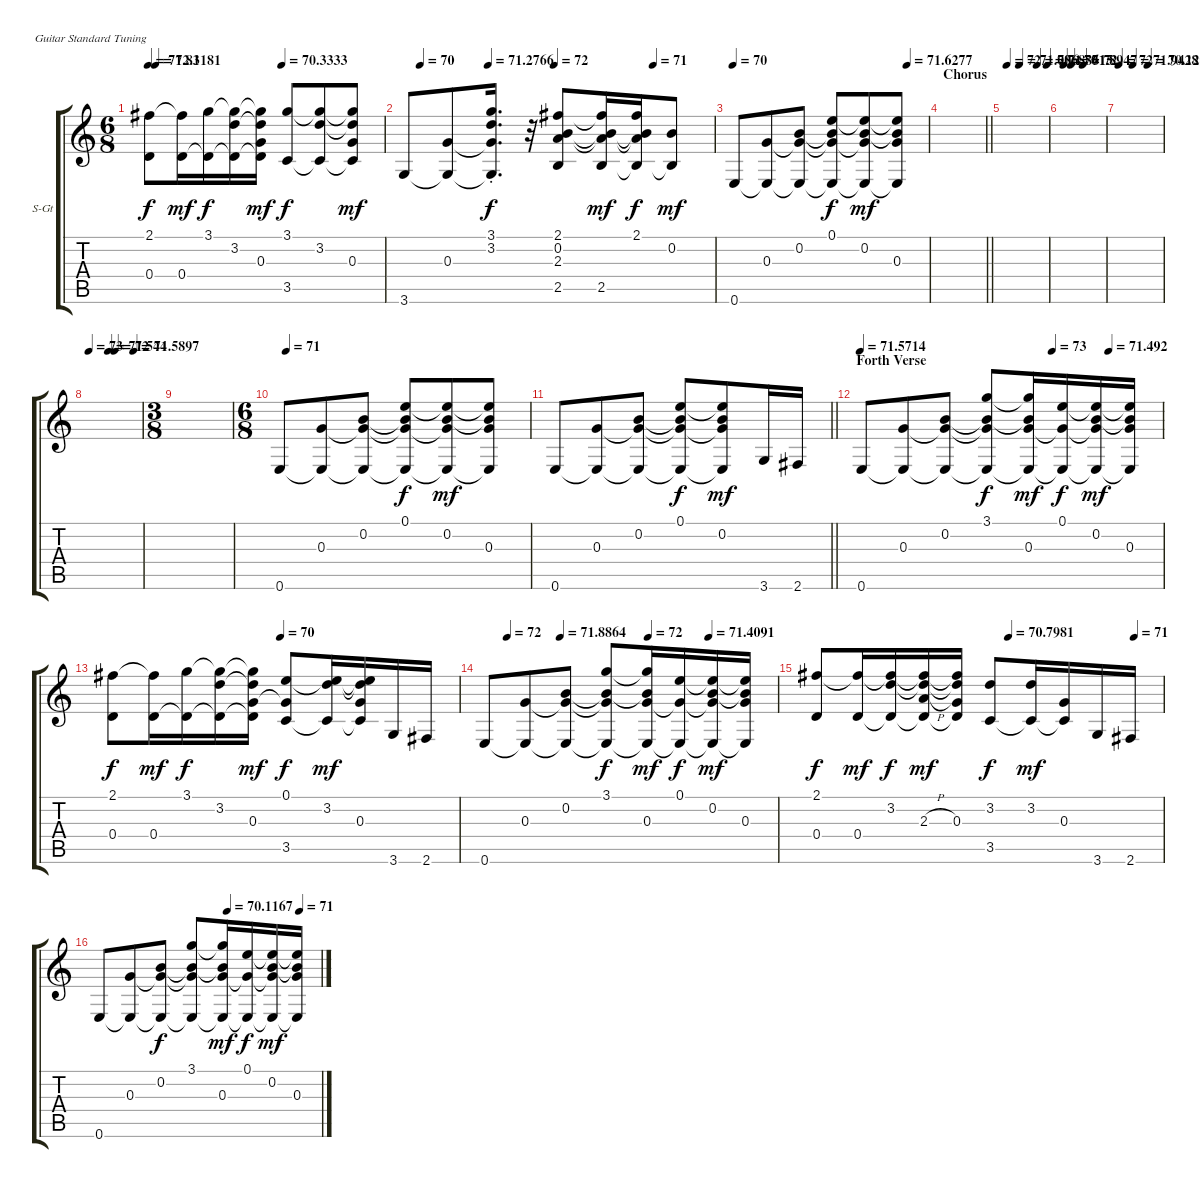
\bracketExtendMode groupsimilarinstruments
\firstSystemTrackNameOrientation horizontal
\otherSystemsTrackNameOrientation horizontal
\track ("Electric clean 1 " "S-Gt") {instrument acousticguitarsteel}
\staff {score tabs}
\tuning (E4 B3 G3 D3 A2 E2)
\ts (6 8)
\tempo
71.83
\tempo (72.1181 0.03125)
\tempo (70.3333 0.56875)
\accidentals auto
\clef g2
\ottava regular
\simile none
\ks c
(2.1 0.4).8{dy f} (0.4 2.1{t}).16{dy mf} (3.1 0.4{t}).16{dy f} (3.2 0.4{t} 3.1{t}).16 (0.3 0.4{t} 3.1{t} 3.2{t}).16{dy mf} (3.1 3.5).8{dy f} (3.2 3.1{t} 3.5{t}).8 (0.3 3.1{t} 3.2{t} 3.5{t}).8{dy mf} |
\tempo (70 0.05625)
\tempo (71.2766 0.275)
\tempo (72 0.4875)
\tempo (71 0.80625)
3.6.8 (0.3 3.6{t}).8 (3.1{st} 3.2{st} 3.6{st t} 0.3{st t}).16{d dy f} r.32 (2.1 0.2 2.3 2.5).8 (2.5 2.1{t} 0.2{t} 2.3{t}).16{dy mf} (2.1 2.3{t} 0.2{t} 2.5{t}).16{dy f} (0.2 2.5{t}).8{dy mf} |
\tempo 70
\tempo (71.6277 0.89375)
0.6.8 (0.3 0.6{t}).8 (0.2 0.6{t} 0.3{t}).8 (0.1 0.6{t} 0.3{t} 0.2{t}).8{dy f} (0.2 0.1{t} 0.6{t} 0.3{t}).8{dy mf} (0.3 0.1{t} 0.6{t} 0.2{t}).8 |
\section ("" "Chorus")
\barLineRight lightlight
|
\tempo (72 0.0625)
\tempo (71.0868 0.35)
\tempo (70 0.75625)
\tempo (71.8615 0.9875)
|
\tempo (70 0.05625)
\tempo (71.8947 0.23125)
\tempo (72 0.5)
|
\tempo (72 0.00625)
\tempo (71.9428 0.325)
\tempo (70.1293 0.66875)
|
\tempo (73 0.04375)
\tempo (71.544 0.4)
\tempo (72 0.51875)
\tempo (71.5897 0.8625)
|
\ts (3 8)
\beaming (8 3)
|
\ts (6 8)
\beaming (8 3 3)
\tempo (71 0.03125)
0.6.8 (0.3 0.6{t}).8 (0.2 0.6{t} 0.3{t}).8 (0.1 0.6{t} 0.3{t} 0.2{t}).8{dy f} (0.2 0.6{t} 0.3{t} 0.1{t}).8{dy mf} (0.3 0.6{t} 0.1{t} 0.2{t}).8 |
\barLineRight lightlight
0.6.8 (0.3 0.6{t}).8 (0.2 0.6{t} 0.3{t}).8 (0.1 0.6{t} 0.3{t} 0.2{t}).8{dy f} (0.2 0.6{t} 0.3{t} 0.1{t}).8{dy mf} 3.6.16 2.6.16 |
\section ("" "Forth Verse")
\tempo
71.5714
\tempo (73 0.6375)
\tempo (71.492 0.825)
0.6.8 (0.3 0.6{t}).8 (0.2 0.6{t} 0.3{t}).8 (3.1 0.6{t} 0.3{t} 0.2{t}).8{dy f} (0.3 0.6{t} 3.1{t} 0.2{t}).16{dy mf} (0.1 0.6{t} 0.3{t}).16{dy f} (0.2 0.6{t} 0.3{t} 0.1{t}).16{dy mf} (0.3 0.6{t} 0.1{t} 0.2{t}).16 |
\tempo (70 0.4875)
(2.1 0.4).8{dy f} (0.4 2.1{t}).16{dy mf} (3.1 0.4{t}).16{dy f} (3.2 0.4{t} 3.1{t}).16 (0.3 0.4{t} 3.1{t} 3.2{t}).16{dy mf} (0.1 3.5 0.3{t}).8{dy f} (3.2 3.5{t} 0.1{t}).16{dy mf} (0.3 3.5{t} 3.2{t} 0.1{t}).16 3.6.16 2.6.16 |
\tempo (72 0.08125)
\tempo (71.8864 0.2625)
\tempo (72 0.5625)
\tempo (71.4091 0.76875)
0.6.8 (0.3 0.6{t}).8 (0.2 0.6{t} 0.3{t}).8 (3.1 0.6{t} 0.3{t} 0.2{t}).8{dy f} (0.3 0.6{t} 3.1{t} 0.2{t}).16{dy mf} (0.1 0.6{t} 0.3{t}).16{dy f} (0.2 0.6{t} 0.3{t} 0.1{t}).16{dy mf} (0.3 0.6{t} 0.1{t} 0.2{t}).16 |
\tempo (70.7981 0.55625)
\tempo (71 0.91875)
(2.1 0.4).8{dy f} (0.4 2.1{t}).16{dy mf} (3.2 0.4{t} 2.1{t}).16{dy f} (2.3{h} 0.4{t} 2.1{t} 3.2{t}).16{dy mf} (0.3 0.4{t} 2.1{t} 3.2{t}).16 (3.2 3.5).8{dy f} (3.5{t} 3.2).16{dy mf} (3.5{t} 0.3).16 3.6.16 2.6.16 |
\tempo (70.1167 0.58125)
\tempo (71 0.90625)
0.6.8 (0.3 0.6{t}).8 (0.2 0.6{t} 0.3{t}).8{dy f} (3.1 0.6{t} 0.3{t} 0.2{t}).8 (0.3 0.6{t} 3.1{t} 0.2{t}).16{dy mf} (0.1 0.6{t} 0.3{t}).16{dy f} (0.2 0.6{t} 0.3{t} 0.1{t}).16{dy mf} (0.3 0.6{t} 0.1{t} 0.2{t}).16
